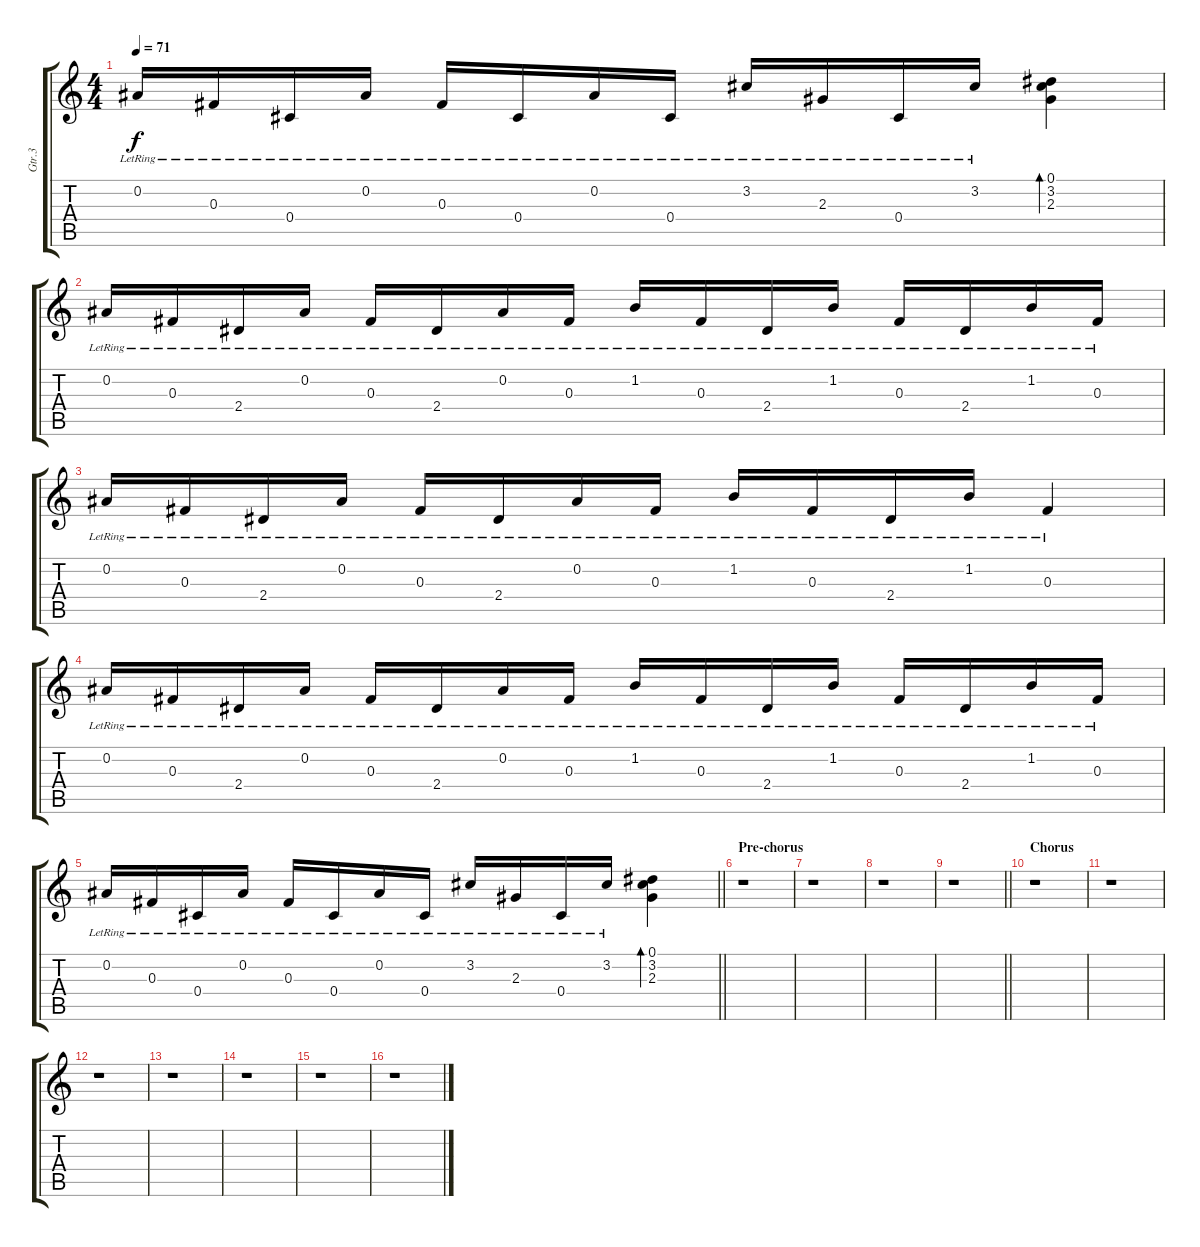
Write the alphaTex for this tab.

\track ("Gtr.3" "Gtr.3") {instrument acousticguitarsteel}
\staff {score tabs}
\tuning (Eb4 Bb3 Gb3 Db3 Ab2 Eb2) {hide}
\ts (4 4)
\tempo 71
\clef g2
\ks c
0.2{lr}.16{dy f} 0.3{lr}.16 0.4{lr}.16 0.2{lr}.16 0.3{lr}.16 0.4{lr}.16 0.2{lr}.16 0.4{lr}.16 3.2{lr}.16 2.3{lr}.16 0.4{lr}.16 3.2{lr}.16 (0.1 3.2 2.3).4{bd 120} |
0.2{lr}.16 0.3{lr}.16 2.4{lr}.16 0.2{lr}.16 0.3{lr}.16 2.4{lr}.16 0.2{lr}.16 0.3{lr}.16 1.2{lr}.16 0.3{lr}.16 2.4{lr}.16 1.2{lr}.16 0.3{lr}.16 2.4{lr}.16 1.2{lr}.16 0.3{lr}.16 |
0.2{lr}.16 0.3{lr}.16 2.4{lr}.16 0.2{lr}.16 0.3{lr}.16 2.4{lr}.16 0.2{lr}.16 0.3{lr}.16 1.2{lr}.16 0.3{lr}.16 2.4{lr}.16 1.2{lr}.16 0.3{lr}.4 |
0.2{lr}.16 0.3{lr}.16 2.4{lr}.16 0.2{lr}.16 0.3{lr}.16 2.4{lr}.16 0.2{lr}.16 0.3{lr}.16 1.2{lr}.16 0.3{lr}.16 2.4{lr}.16 1.2{lr}.16 0.3{lr}.16 2.4{lr}.16 1.2{lr}.16 0.3{lr}.16 |
\barLineRight lightlight
0.2{lr}.16 0.3{lr}.16 0.4{lr}.16 0.2{lr}.16 0.3{lr}.16 0.4{lr}.16 0.2{lr}.16 0.4{lr}.16 3.2{lr}.16 2.3{lr}.16 0.4{lr}.16 3.2{lr}.16 (0.1 3.2 2.3).4{bd 120} |
\section ("" "Pre-chorus")
r.1 |
r.1 |
r.1 |
\barLineRight lightlight
r.1 |
\section ("" "Chorus")
r.1 |
r.1 |
r.1 |
r.1 |
r.1 |
r.1 |
r.1
